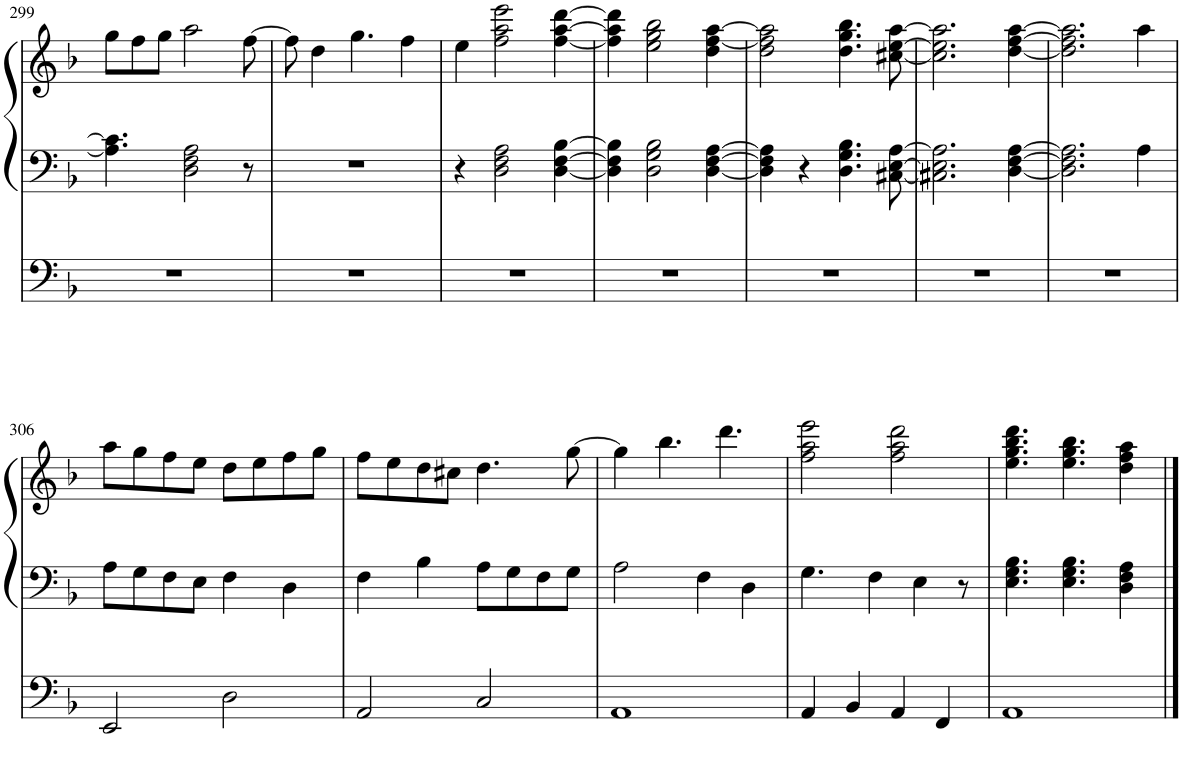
**kern	**kern	**kern
*part1	*part1	*part1
*staff3	*staff2	*staff1
*I"Organ	*	*
*I'Org.	*	*
!!LO:PB:g=z
*clefF4	*clefF4	*clefG2
*k[b-]	*k[b-]	*k[b-]
*M4/4	*M4/4	*M4/4
=299	=299	=299
1r	4.A\] 4.c#\]	8gg\L
.	.	8ff\
.	.	8gg\J
.	2D\ 2F\ 2A\	2aa\
.	8r	[8ff\
=300	=300	=300
1r	1r	8ff\]
.	.	4dd\
.	.	4.gg\
.	.	4ff\
=301	=301	=301
1r	4r	4ee\
.	2D\ 2F\ 2A\	2ff\ 2aa\ 2eee\
.	[4D\ [4F\ [4B-\	[4ff\ [4aa\ [4ddd\
=302	=302	=302
1r	4D\] 4F\] 4B-\]	4ff\] 4aa\] 4ddd\]
.	2D\ 2G\ 2B-\	2ee\ 2gg\ 2bb-\
.	[4D\ [4F\ [4A\	4dd\ [4ff\ [4aa\
=303	=303	=303
1r	4D\] 4F\] 4A\]	2dd\ 2ff\] 2aa\]
.	4r	.
.	4.D\ 4.G\ 4.B-\	4.dd\ 4.gg\ 4.bb-\
.	[8C#X\ [8E\ [8A\	[8cc#X\ [8ee\ [8aa\
=304	=304	=304
1r	2.C#X\] 2.E\] 2.A\]	2.cc#\] 2.ee\] 2.aa\]
.	[4D\ [4F\ [4A\	[4dd\ [4ff\ [4aa\
=305	=305	=305
1r	2.D\] 2.F\] 2.A\]	2.dd\] 2.ff\] 2.aa\]
.	4A\	4aa\
!!LO:LB:g=z
=306	=306	=306
2EE/	8A\L	8aa\L
.	8G\	8gg\
.	8F\	8ff\
.	8E\J	8ee\J
2D\	4F\	8dd\L
.	.	8ee\
.	4D\	8ff\
.	.	8gg\J
=307	=307	=307
2AA/	4F\	8ff\L
.	.	8ee\
.	4B-\	8dd\
.	.	8cc#X\J
2C/	8A\L	4.dd\
.	8G\	.
.	8F\	.
.	8G\J	[8gg\
=308	=308	=308
1AA	2A\	4gg\]
.	.	4.bb-\
.	4F\	.
.	.	4.ddd\
.	4D\	.
=309	=309	=309
4AA/	4.G\	2ff\ 2aa\ 2eee\
4BB-/	.	.
.	4F\	.
4AA/	.	2ff\ 2aa\ 2ddd\
.	4E\	.
4FF/	.	.
.	8r	.
=310	=310	=310
1AA	4.E\ 4.G\ 4.B-\	4.ee\ 4.gg\ 4.bb-\ 4.ddd\
.	4.E\ 4.G\ 4.B-\	4.ee\ 4.gg\ 4.bb-\
.	4D\ 4F\ 4A\	4dd\ 4ff\ 4aa\
==	==	==
*-	*-	*-
